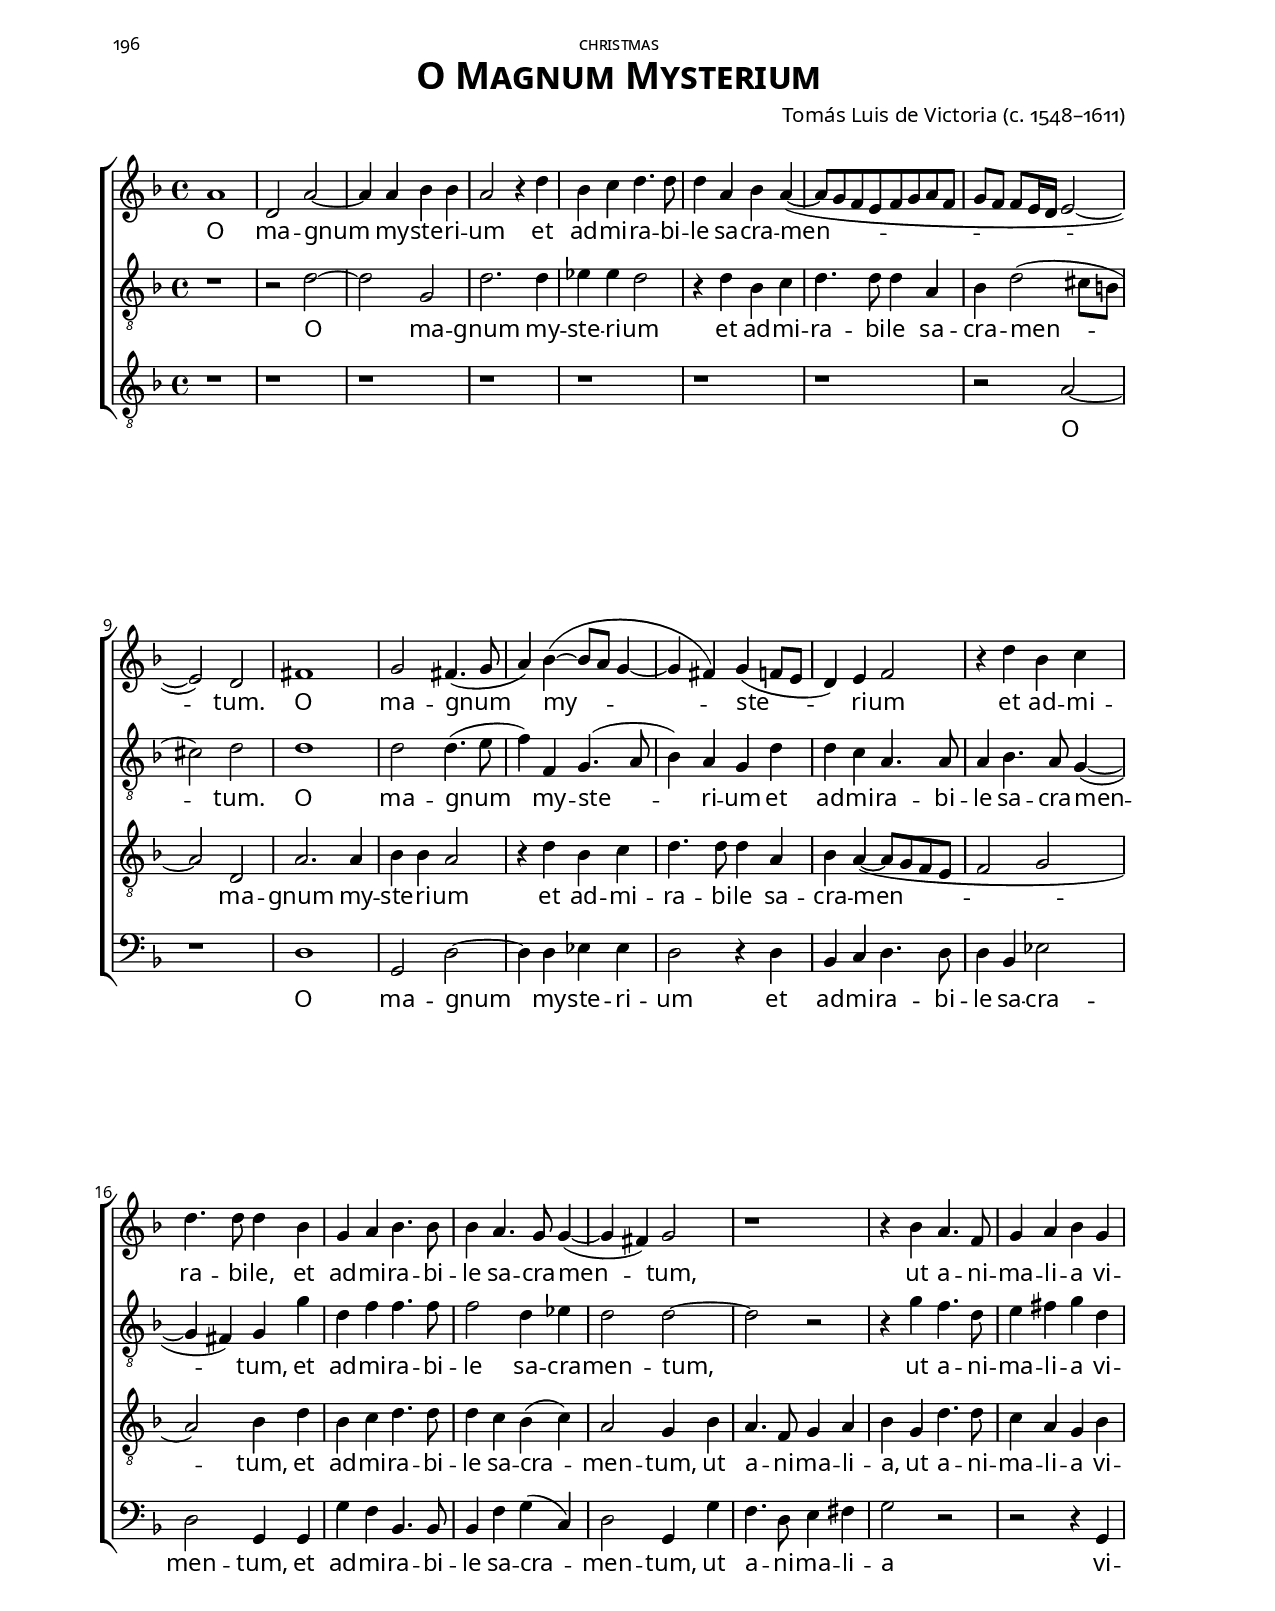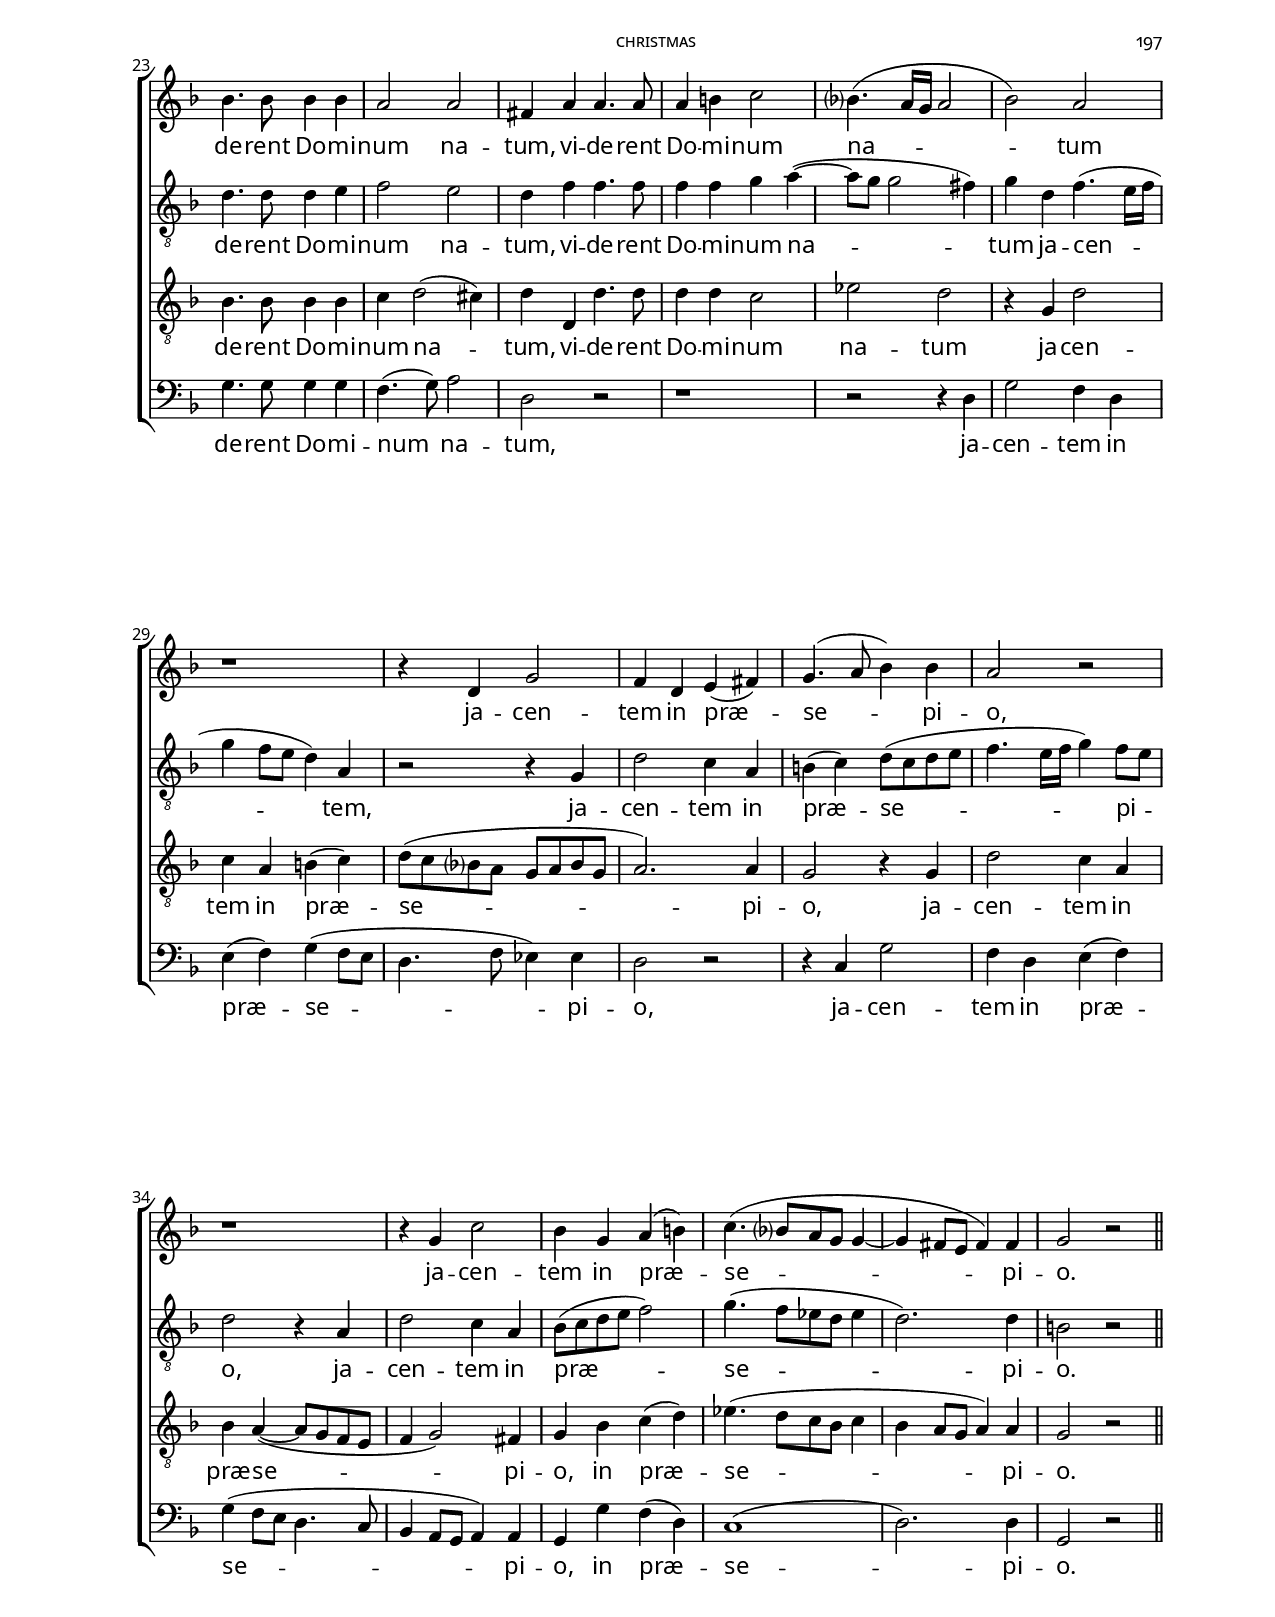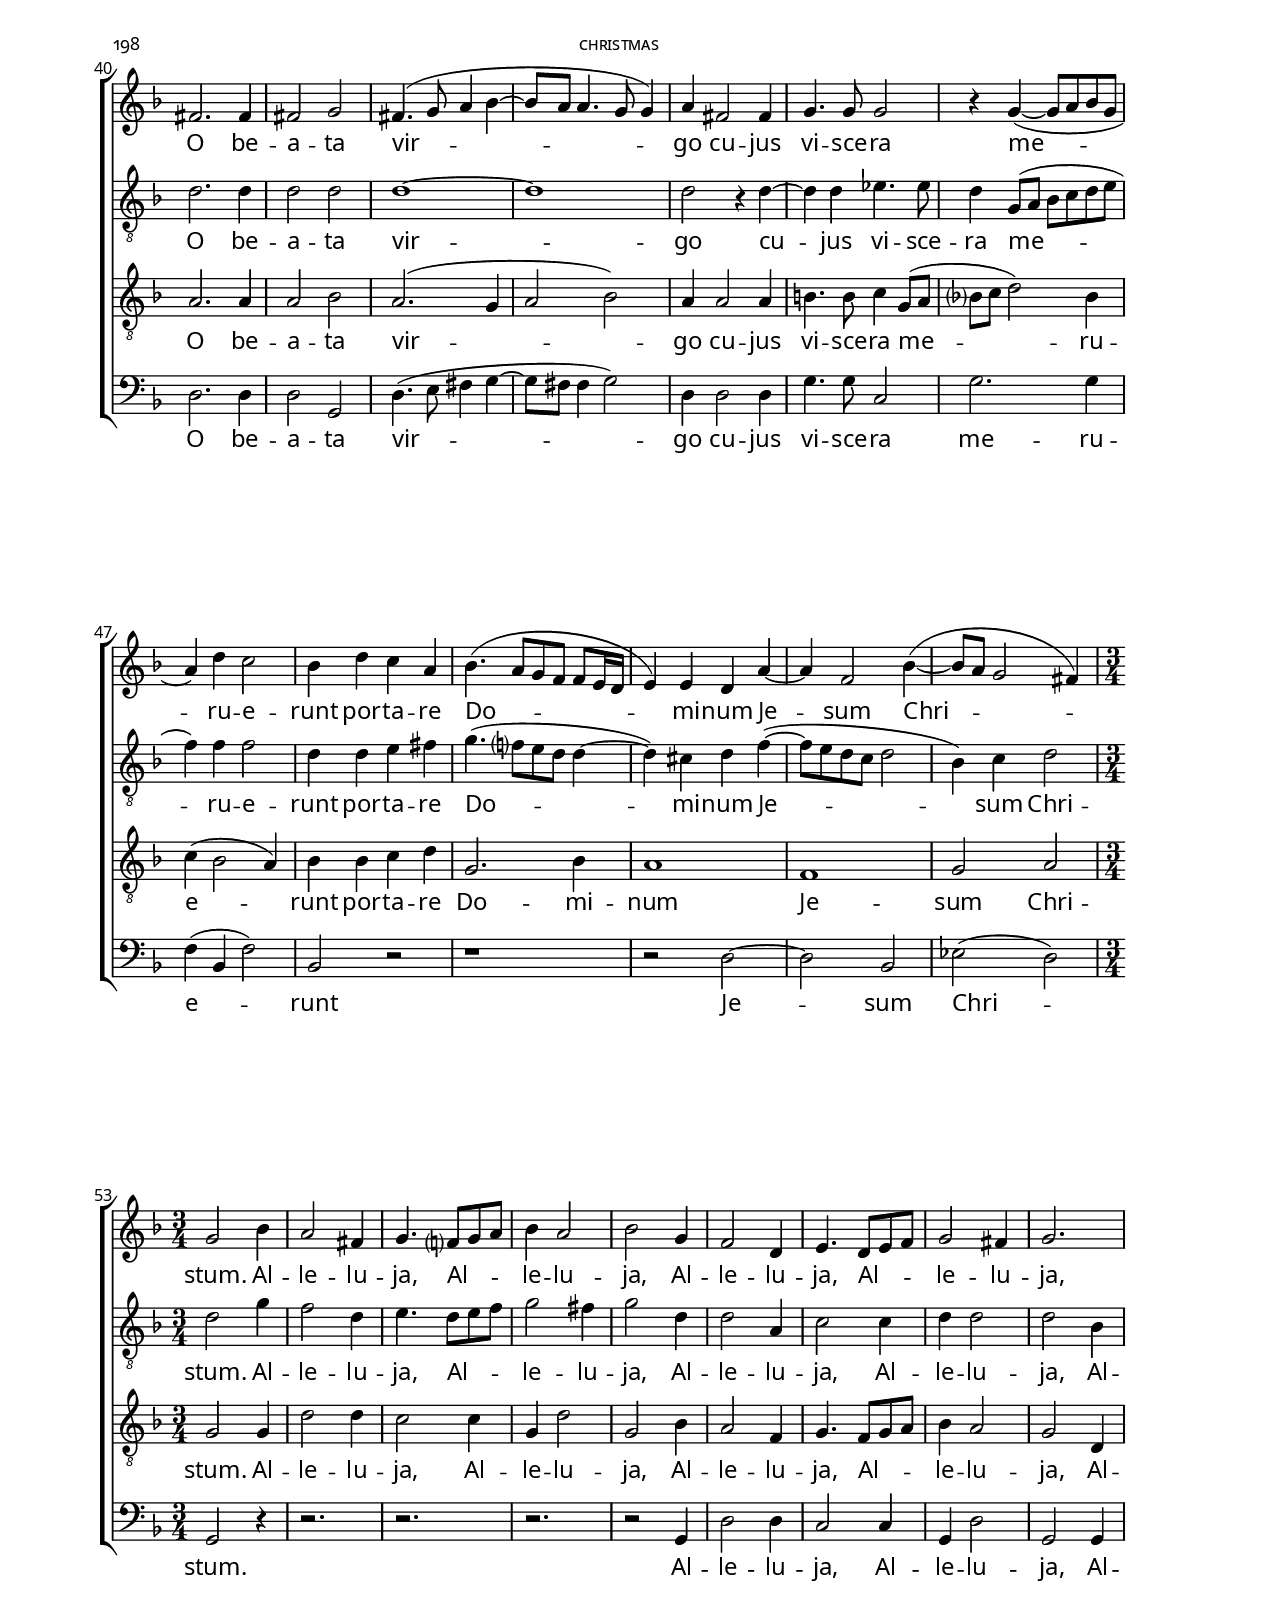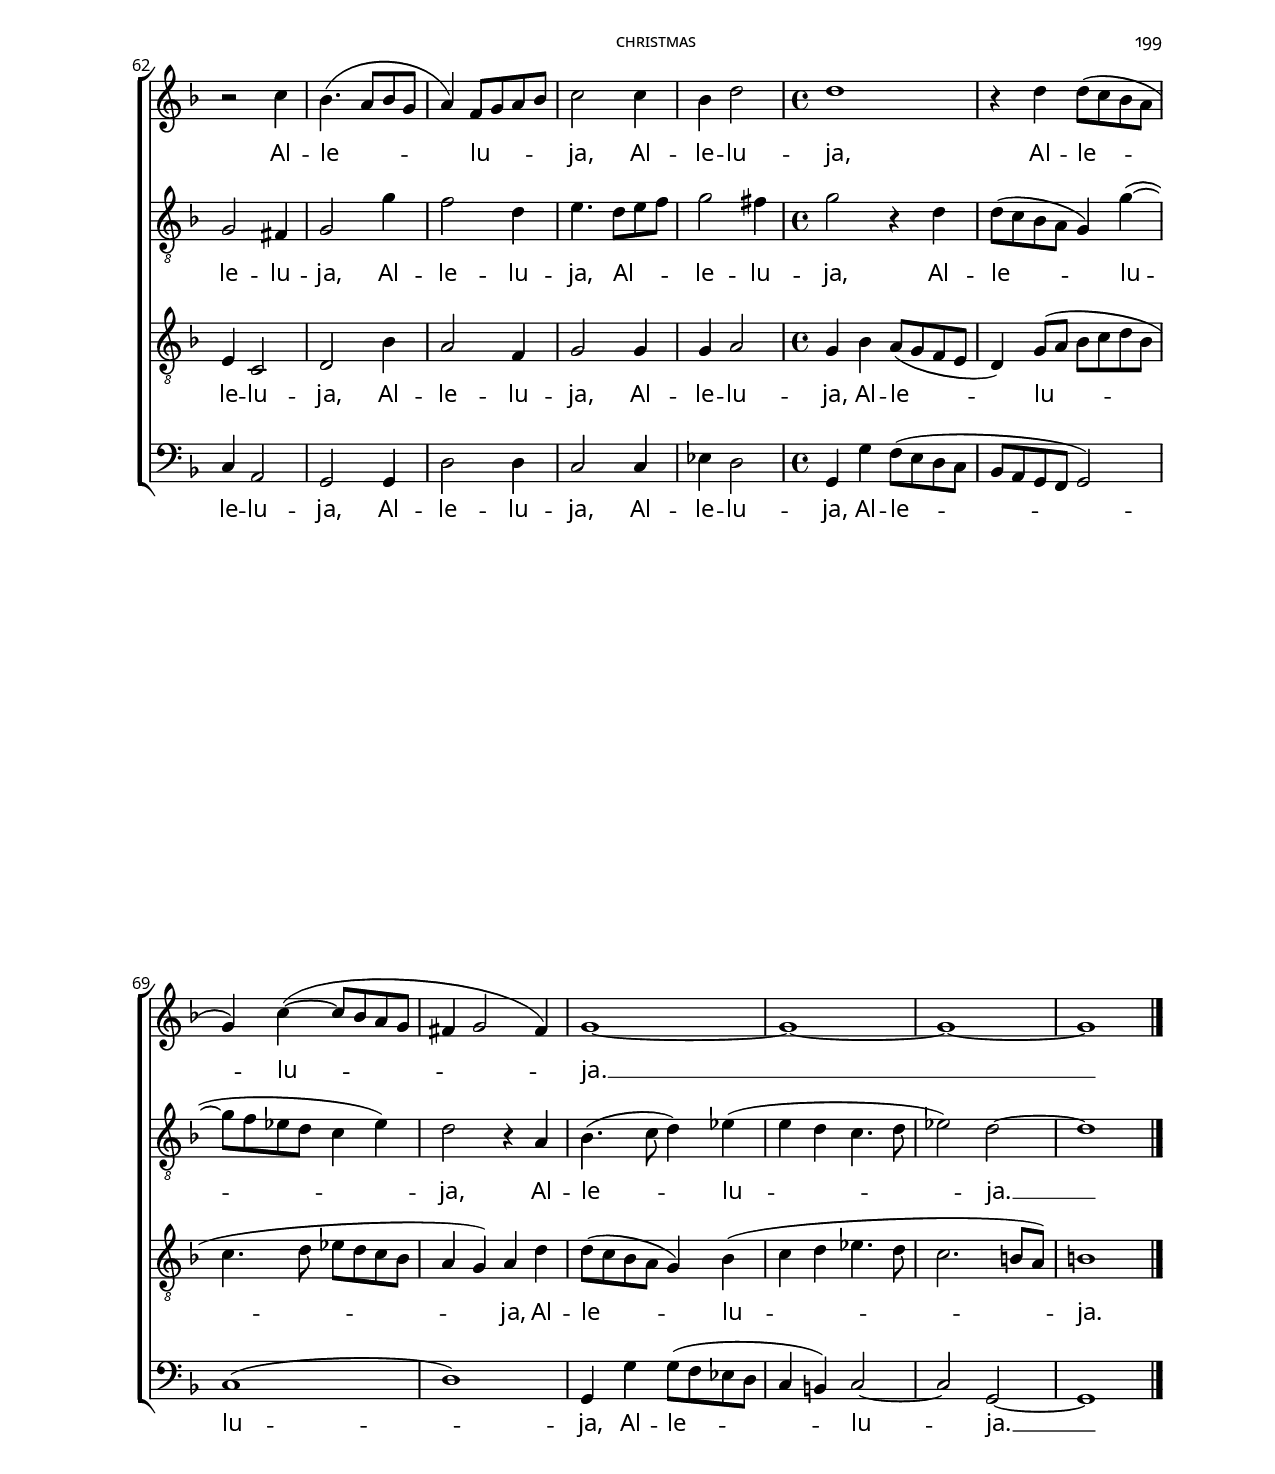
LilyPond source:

\version "2.14.2"
\include "util.ly"
\header {
  title = \markup{\override #'(font-name . "Garamond Premier Pro Semibold"){ \abs-fontsize #18 \smallCapsOldStyle"O Magnum Mysterium"}}
  composer = \markup\oldStyleNum"Tomás Luis de Victoria (c. 1548–1611)"
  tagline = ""
}
\paper {
  %print-all-headers = ##t
  paper-height = 11\in
  paper-width = 8.5\in
  indent = 0\in
  %system-system-spacing = #'((basic-distance . 10) (padding . 0))
%  system-system-spacing =
%    #'((basic-distance . 0)
%       (minimum-distance . 0)
%       (padding . -3)
%       (stretchability . 100))
%  top-markup-spacing =
%    #'((basic-distance . 0)
%       (minimum-distance . 0)
%       (padding . 0)
%       (stretchability . 0))
  ragged-last-bottom = ##f
  ragged-bottom = ##f
  two-sided = ##t
  inner-margin = 1\in
  outer-margin = 0.75\in
  top-margin = 0.26\in
  bottom-margin = 0.25\in
  first-page-number = #196
  print-first-page-number = ##t
  headerLine = \markup{\override #'(font-name . "Garamond Premier Pro") \smallCapsOldStyle"christmas"}
  oddHeaderMarkup = \markup\fill-line{
     \override #'(font-name . "Garamond Premier Pro")\abs-fontsize #8.5
     \combine 
        \fill-line{"" \on-the-fly #print-page-number-check-first
        \oldStylePageNum""
        }
        \fill-line{\headerLine}
  }
  evenHeaderMarkup = \markup {
     \override #'(font-name . "Garamond Premier Pro")\abs-fontsize #8.5
     \combine
        \on-the-fly #print-page-number-check-first
        \oldStylePageNum""
        \fill-line{\headerLine}
  }
}
#(set-global-staff-size 18) \paper{ #(define fonts (make-pango-font-tree "Garamond Premier Pro" "Garamond Premier Pro" "Garamond Premier Pro" (/ 18 20))) }
global = {
  \key f \major
  \time 4/4
  \dynamicUp
  %\set crescendoSpanner = #'dashed-line
  %\set midiInstrument = "recorder"
  \autoBeamOff
  \override DynamicTextSpanner #'style = #'none
}

sopMusic = \relative c' {
	a'1 |
  d,2 a'~ |
  a4 a bes bes |
  a2 r4 d |
  bes c d4. d8 |
  
  d4 a bes a(~ |
  a8[ g f e f g a f] |
  g[ f] f[ e16 d] e2~ |
  e) d |
  fis1 |
  
  %page2
  g2 fis4.( g8 |
  a4) bes4(~ bes8[ a] g4~ |
  g fis) g( f8[ e] |
  d4) e f2 |
  r4 d' bes c |
  
  d4. d8 d4 bes |
  g a bes4. bes8 |
  bes4 a4. g8 g4(~ |
  g fis) g2 |
  r1 |
  
  r4 bes a4. f8 |
  g4 a bes g |
  bes4. bes8 bes4 bes |
  a2 a |
  fis4 a a4. a8 |
  
  %page3
  a4 b c2 |
  bes?4.( a16[ g] a2 |
  bes) a |
  r1 |
  r4 d, g2 |
  
  f4 d e( fis) |
  g4.( a8 bes4) bes |
  a2 r |
  r1 |
  r4 g c2 |
  
  bes4 g a( b) |
  c4.( bes?8[ a g] g4~ |
  g fis8[ e] fis4) fis |
  g2 r \bar"||"\pageBreak
  fis2. fis4 |
  fis2 g |
  
  %page4
  fis4.( g8 a4 bes~ |
  bes8[[ a] a4. g8 g4) |
  a fis2 fis4 |
  g4. g8 g2 |
  r4 g4~( g8[ a bes g] |
  
  a4) d c2 |
  bes4 d c a |
  bes4.( a8[ g f] f[ e16 d] |
  e4) e d a'~ |
  a f2 bes4~( |
  
  bes8[ a] g2 fis4) |
  \time 3/4
  g2 bes4 |
  a2 fis4 |
  g4. f?8[ g a] |
  bes4 a2 |
  bes2 g4 |
  
  %page5
  f2 d4 |
  e4. d8[ e f] |
  g2 fis4 |
  g2. |
  r2 c4 |
  bes4.( a8[ bes g] |
  
  a4) f8[ g a bes] |
  c2 c4 |
  bes4 d2 |
  \time 4/4
  d1 |
  r4 d d8([ c bes a] |
  
  g4) c4(~ c8[ bes a g] |
  fis4 g2 fis4) |
  g1~ |
  g~ |
  g~ |
  g \bar"|."
}
sopWords = \lyricmode {
  O ma -- gnum my -- ste -- ri -- um et ad -- mi -- ra -- bi -- le sa -- cra -- men -- tum.
    O ma -- gnum my -- ste -- ri -- um et ad -- mi -- ra -- bi -- le,
      et ad -- mi -- ra -- bi -- le
    sa -- cra -- men -- tum,
  ut a -- ni -- ma -- li -- a vi -- de -- rent Do -- mi -- num na -- tum,
    vi -- de -- rent Do -- mi -- num na -- tum
  ja -- cen -- tem in præ -- se -- pi -- o,
    ja -- cen -- tem in præ -- se -- pi -- o.
  
  O be -- a -- ta vir -- go cu -- jus vi -- sce -- ra
  me -- ru -- e -- runt por -- ta -- re Do -- mi -- num Je -- sum Chri -- stum.
  Al -- le -- lu -- ja,
  Al -- le -- lu -- ja,
  Al -- le -- lu -- ja,
  Al -- le -- lu -- ja,
  Al -- le -- lu -- ja,
  Al -- le -- lu -- ja,
  Al -- le -- lu -- ja. __
}

altoMusic = \relative c' {
  r1 |
  r2 d~ |
  d g, |
  d'2. d4 |
  ees4 ees d2 |
  
  r4 d bes c |
  d4. d8 d4 a |
  bes d2( cis8[ b] |
  cis2) d |
  d1 |
  
  %page2
  d2 d4.( e8 |
  f4) f, g4.( a8 |
  bes4) a g d' |
  d c a4. a8 |
  a4 bes4. a8 g4(~ |
  g fis) g g' |
  d f f4. f8 |
  f2 d4 ees |
  d2 d~ |
  d r2 |
  
  r4 g f4. d8 |
  e4 fis g d |
  d4. d8 d4 e |
  f2 e |
  d4 f f4. f8 |
  
  %page3
  f4 f g a(~ |
  a8[ g] g2 fis4) |
  g d f4.( e16[ f] |
  g4 f8[ e] d4) a |
  r2 r4 g |
  
  d'2 c4 a |
  b4( c) d8([ c d e] |
  f4. e16[ f] g4) f8[ e] |
  d2 r4 a |
  d2 c4 a |
  
  bes8([ c d e] f2) |
  g4.( f8[ ees d] ees4 |
  d2.) d4 |
  b2 r2 \bar"||"
  d2. d4 d2 d |
  
  %page 4
  d1~ |
  d |
  d2 r4 d~ |
  d d ees4. ees8 |
  d4 g,8([ a] bes[ c d e] |
  f4) f f2 |
  d4 d e fis |
  g4.( f?8[ e d] d4~ |
  d) cis d f~( |
  f8[ e d c] d2 |
  
  bes4) c d2 |
  \time 3/4
  d2 g4 |
  f2 d4 |
  e4. d8[ e f] |
  g2 fis4 |
  g2 d4 |
  
  %page 5
  d2 a4 |
  c2 c4 |
  d d2 |
  d bes4 |
  g2 fis4 |
  g2 g'4 |
  
  f2 d4 |
  e4. d8[ e f] |
  g2 fis4 |
  \time 4/4
  g2 r4 d |
  d8([ c bes a] g4) g'~( |
  g8[ f ees d] c4 ees) |
  d2 r4 a |
  bes4.( c8 d4) ees~( |
  e d c4. d8 |
  ees2) d~ |
  d1 \bar"|."
}
altoWords = \lyricmode {
  O ma -- gnum my -- ste -- ri -- um et ad -- mi -- ra -- bi -- le sa -- cra -- men -- tum.
    O ma -- gnum my -- ste -- ri -- um et ad -- mi -- ra -- bi -- le sa -- cra -- men -- tum,
      et ad -- mi -- ra -- bi -- le sa -- cra -- men -- tum,
  ut a -- ni -- ma -- li -- a vi -- de -- rent Do -- mi -- num na -- tum,
    vi -- de -- rent Do -- mi -- num na -- tum
  ja -- cen -- tem,
    ja -- cen -- tem
  in præ -- se -- pi -- o,
    ja -- cen -- tem in præ -- se -- pi -- o.
  
  O be -- a -- ta vir -- go cu -- jus vi -- sce -- ra
  me -- ru -- e -- runt por -- ta -- re Do -- mi -- num Je -- sum Chri -- stum.
  Al -- le -- lu -- ja,
  Al -- le -- lu -- ja,
  Al -- le -- lu -- ja,
  Al -- le -- lu -- ja,
  Al -- le -- lu -- ja,
  Al -- le -- lu -- ja,
  Al -- le -- lu -- ja,
  Al -- le -- lu -- ja,
  Al -- le -- lu -- ja. __
}

tenorMusic = \relative c' {
  \repeat unfold 7 { r1 }
  r2 a2~ |
  a d, |
  a'2. a4 |
  
  %page2
  bes4 bes a2 |
  r4 d bes c |
  d4. d8 d4 a |
  bes a~( a8[ g f e] |
  f2 g |
  
  a) bes4 d |
  bes c d4. d8 |
  d4 c bes( c) |
  a2 g4 bes |
  a4. f8 g4 a |
  
  bes g d'4. d8 |
  c4 a g bes |
  bes4. bes8 bes4 bes |
  c d2( cis4) |
  d d, d'4. d8 |
  
  %page3
  d4 d c2 |
  ees d |
  r4 g, d'2 |
  c4 a b( c) |
  d8([ c bes? a] g[ a bes g] |
  a2.) a4 |
  g2 r4 g |
  d'2 c4 a |
  bes a4~( a8[ g f e] |
  f4 g2) fis4 |
  
  g bes c( d) |
  ees4.( d8[ c bes] c4 |
  bes a8[ g] a4) a |
  g2 r \bar"||"
  a2. a4 a2 bes |
  
  %page4
  a2.( g4 a2 bes) |
  a4 a2 a4 |
  b4. b8 c4 g8([ a] |
  bes?[ c] d2) bes4 |
  
  c4( bes2 a4) |
  bes bes c d |
  g,2. bes4 |
  a1 f |
  
  g2 a |
  \time 3/4
  g2 g4 |
  d'2 d4 |
  c2 c4 |
  g d'2 |
  g, bes4 |
  
  %page5
  a2 f4 |
  g4. f8[ g a] |
  bes4 a2 |
  g d4 |
  e c2 |
  d bes'4 |
  
  a2 f4 |
  g2 g4 |
  g a2 |
  \time 4/4
  g4 bes a8([ g f e] |
  d4) g8([ a] bes[ c d bes] |
  c4. d8 ees[ d c bes] |
  a4 g) a d |
  d8([ c bes a] g4) bes( |
  c d ees4. d8 |
  c2. b8[ a]) |
  b1 \bar"|."
}

tenorWords = \lyricmode {
  O ma -- gnum my -- ste -- ri -- um et ad -- mi -- ra -- bi -- le sa -- cra -- men -- tum,
    et ad -- mi -- ra -- bi -- le sa -- cra -- men -- tum,
  ut a -- ni -- ma -- li -- a,
    ut a -- ni -- ma -- li -- a
  vi -- de -- rent Do -- mi -- num na -- tum,
    vi -- de -- rent Do -- mi -- num na -- tum
  ja -- cen -- tem in præ -- se -- pi -- o,
    ja -- cen -- tem in præ -- se -- pi -- o,
      in præ -- se -- pi -- o.
  
  O be -- a -- ta vir -- go cu -- jus vi -- sce -- ra
  me -- ru -- e -- runt por -- ta -- re Do -- mi -- num Je -- sum Chri -- stum.
  Al -- le -- lu -- ja,
  Al -- le -- lu -- ja,
  Al -- le -- lu -- ja,
  Al -- le -- lu -- ja,
  Al -- le -- lu -- ja,
  Al -- le -- lu -- ja,
  Al -- le -- lu -- ja,
  Al -- le -- lu -- ja,
  Al -- le -- lu -- ja.
}

bassMusic = \relative c' {
  \repeat unfold 9 { r1 }
  d,1 |
  
  %page2
  g,2 d'~ |
  d4 d ees ees |
  d2 r4 d |
  bes c d4. d8 |
  d4 bes ees2 |
  
  d2 g,4 g |
  g' f bes,4. bes8 |
  bes4 f' g( c,) |
  d2 g,4 g' |
  f4. d8 e4 fis |
  
  g2 r |
  r r4 g, |
  g'4. g8 g4 g |
  f4.( g8) a2 |
  d,2 r |
  
  %page3
  r1 |
  r2 r4 d |
  g2 f4 d |
  e( f) g( f8[ e] |
  d4. f8 ees4) ees |
  
  d2 r |
  r4 c g'2 |
  f4 d e( f) |
  g( f8[ e] d4. c8 |
  bes4 a8[ g] a4) a |
  
  g g' f( d) |
  c1( |
  d2.) d4 |
  g,2 r \bar"||"
  d'2. d4 |
  d2 g, |
  
  %page4
  d'4.( e8 fis4 g~ |
  g8[ fis] fis4 g2) |
  d4 d2 d4 |
  g4. g8 c,2 |
  g'2. g4 |
  
  f4( bes, f'2) |
  bes, r |
  r1 |
  r2 d~ |
  d bes |
  
  ees( d) |
  \time 3/4
  g,2 r4 |
  \repeat unfold 3 { r2. }
  r2 g4 |
  
  %page5
  d'2 d4 |
  c2 c4 |
  g d'2 |
  g, g4 |
  c a2 |
  g g4 |
  
  d'2 d4 |
  c2 c4 |
  ees d2 |
  \time 4/4
  g,4 g' f8([ e d c] |
  bes[ a g f] g2) |
  
  c1( |
  d) |
  g,4 g' g8([ f ees d] |
  c4 b) c2~ |
  c g~ |
  g1 \bar"|."
}
bassWords = \lyricmode {
  O ma -- gnum my -- ste -- ri -- um et ad -- mi -- ra -- bi -- le sa -- cra -- men -- tum,
    et ad -- mi -- ra -- bi -- le sa -- cra -- men -- tum,
  ut a -- ni -- ma -- li -- a vi -- de -- rent Do -- mi -- num na -- tum,
  ja -- cen -- tem in præ -- se -- pi -- o,
    ja -- cen -- tem in præ -- se -- pi -- o,
    in præ -- se -- pi -- o.
  
  O be -- a -- ta vir -- go cu -- jus vi -- sce -- ra
  me -- ru -- e -- runt Je -- sum Chri -- stum.
  Al -- le -- lu -- ja,
  Al -- le -- lu -- ja,
  Al -- le -- lu -- ja,
  Al -- le -- lu -- ja,
  Al -- le -- lu -- ja,
  Al -- le -- lu -- ja,
  Al -- le -- lu -- ja. __
}

pianoRH = \relative c' {
}
pianoLH = \relative c' {
}

\score {
<<
    \new ChoirStaff <<
    \new Staff = sop <<
      \new Voice = "sopranos" { \global \sopMusic }
    >>
    \new Lyrics = "sopranos"  \lyricsto "sopranos" \sopWords
    \new Staff = alt <<
      \clef "treble_8"
      \new Voice = "altos" { \global \altoMusic }
    >>
    \new Lyrics = "altos"  \lyricsto "altos" \altoWords
    \new Staff = ten <<
      \clef "treble_8"
      \new Voice = "tenors" { \global \tenorMusic }
    >>
    \new Lyrics = "tenors" \lyricsto "tenors" \tenorWords
    \new Staff = bas <<
      \clef bass
      \new Voice = "basses" { \global \bassMusic }
    >>
    \new Lyrics = "basses" \lyricsto "basses" \bassWords
  >>
%    \new PianoStaff << \new Staff { \new Voice { \pianoRH } } \new Staff { \clef "bass" \pianoLH } >>
  >>
  \layout {
    \context {
      \Lyrics
      \override LyricText #'font-size = #1.3
      \override VerticalAxisGroup #'staff-affinity = #0
    }
    \context {
      \Score
      \override SpacingSpanner #'base-shortest-duration = #(ly:make-moment 1 8)
      \override SpacingSpanner #'common-shortest-duration = #(ly:make-moment 1 4)
    }
    \context {
      % Remove all empty staves
      \Staff \RemoveEmptyStaves \override VerticalAxisGroup #'remove-first = ##t
      
%      \override VerticalAxisGroup #'staff-staff-spacing =
%      #'((basic-distance . 0)
%         (minimum-distance . 0)
%         (padding . -1)
%         (stretchability . 2))
    }
    \context {
      \Lyrics
      \override LyricText #'X-offset = #center-on-word
    }
  }
  \midi {
    \tempo 4 = 100
    \set Staff.midiInstrument = "flute"
  
    \context {
      \Voice
      \remove "Dynamic_performer"
    }
  }
}

